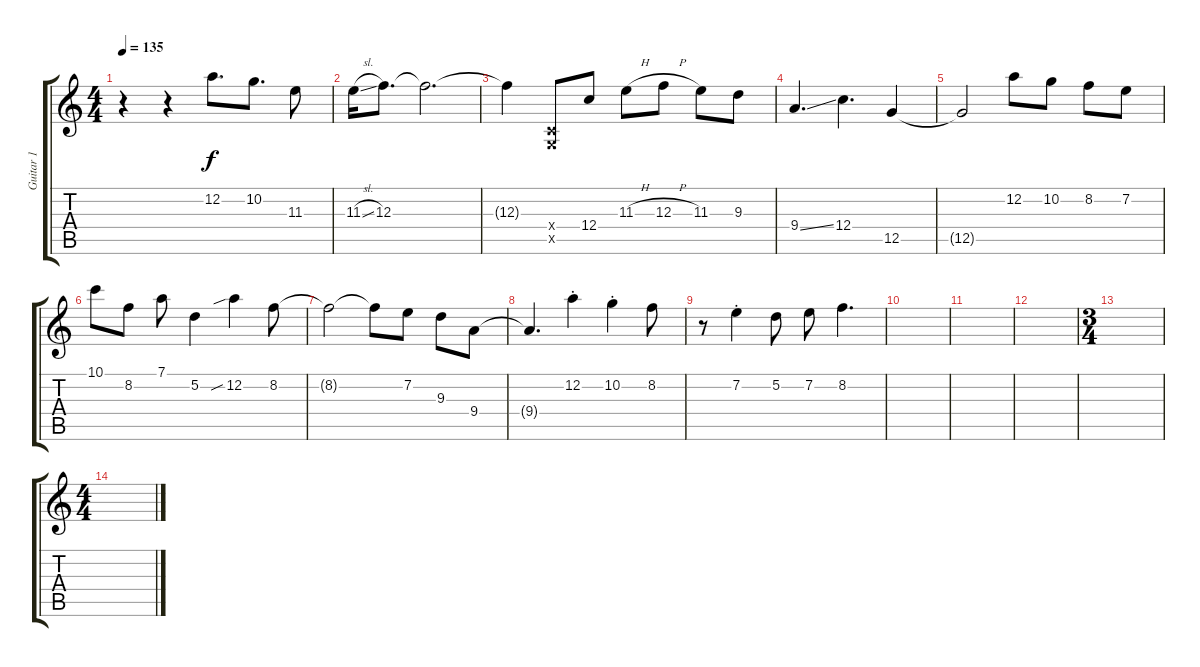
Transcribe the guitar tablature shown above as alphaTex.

\track ("Guitar 1" "Guitar 1") {instrument distortionguitar}
\staff {score tabs}
\tuning (D4 A3 F3 C3 G2 D2) {hide}
\ts (4 4)
\tempo 135
\clef g2
\ks c
r.4{dy f balance 8} r.4 12.2.8{d} 10.2.8{d} 11.3.8 |
11.3{sl}.16 12.3.8{d} 12.3{t}.2{d} |
12.3{t}.4 (0.4{x} 0.5{x}).8 12.4.8 11.3{h}.8 12.3{h}.8 11.3.8 9.3.8 |
9.4{ss}.4{d} 12.4.4{d} 12.5.4 |
12.5{t}.2 12.2.8 10.2.8 8.2.8 7.2.8 |
10.1.8 8.2.8 7.1.8 5.2.4 12.2{sib}.4 8.2.8 |
8.2{t}.2 8.2{t}.8 7.2.8 9.3.8 9.4.8 |
9.4{t}.4{d} 12.2{st}.4 10.2{st}.4 8.2.8 |
r.8 7.2{st}.4 5.2.8 7.2.8 8.2.4{d} |
|
|
|
\ts (3 4)
|
\ts (4 4)
